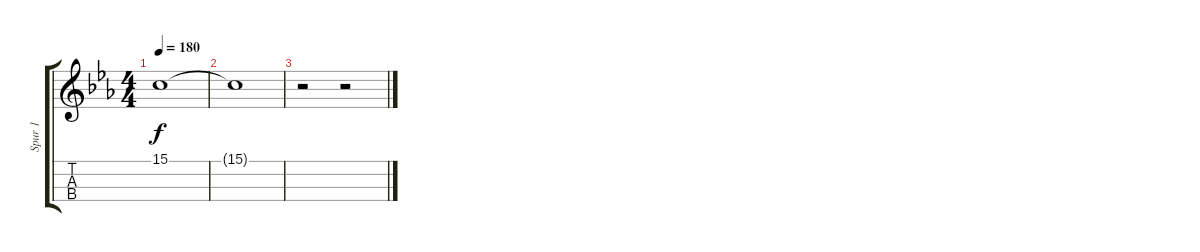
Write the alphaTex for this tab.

\track ("Spur 1" "Spur 1") {instrument cello}
\staff {score tabs}
\tuning (A3 D3 G2 C2) {hide}
\ts (4 4)
\tempo 180
\clef g2
\ks eb
15.1{t}.1{dy f} |
15.1{t}.1 |
r.2 r.2
